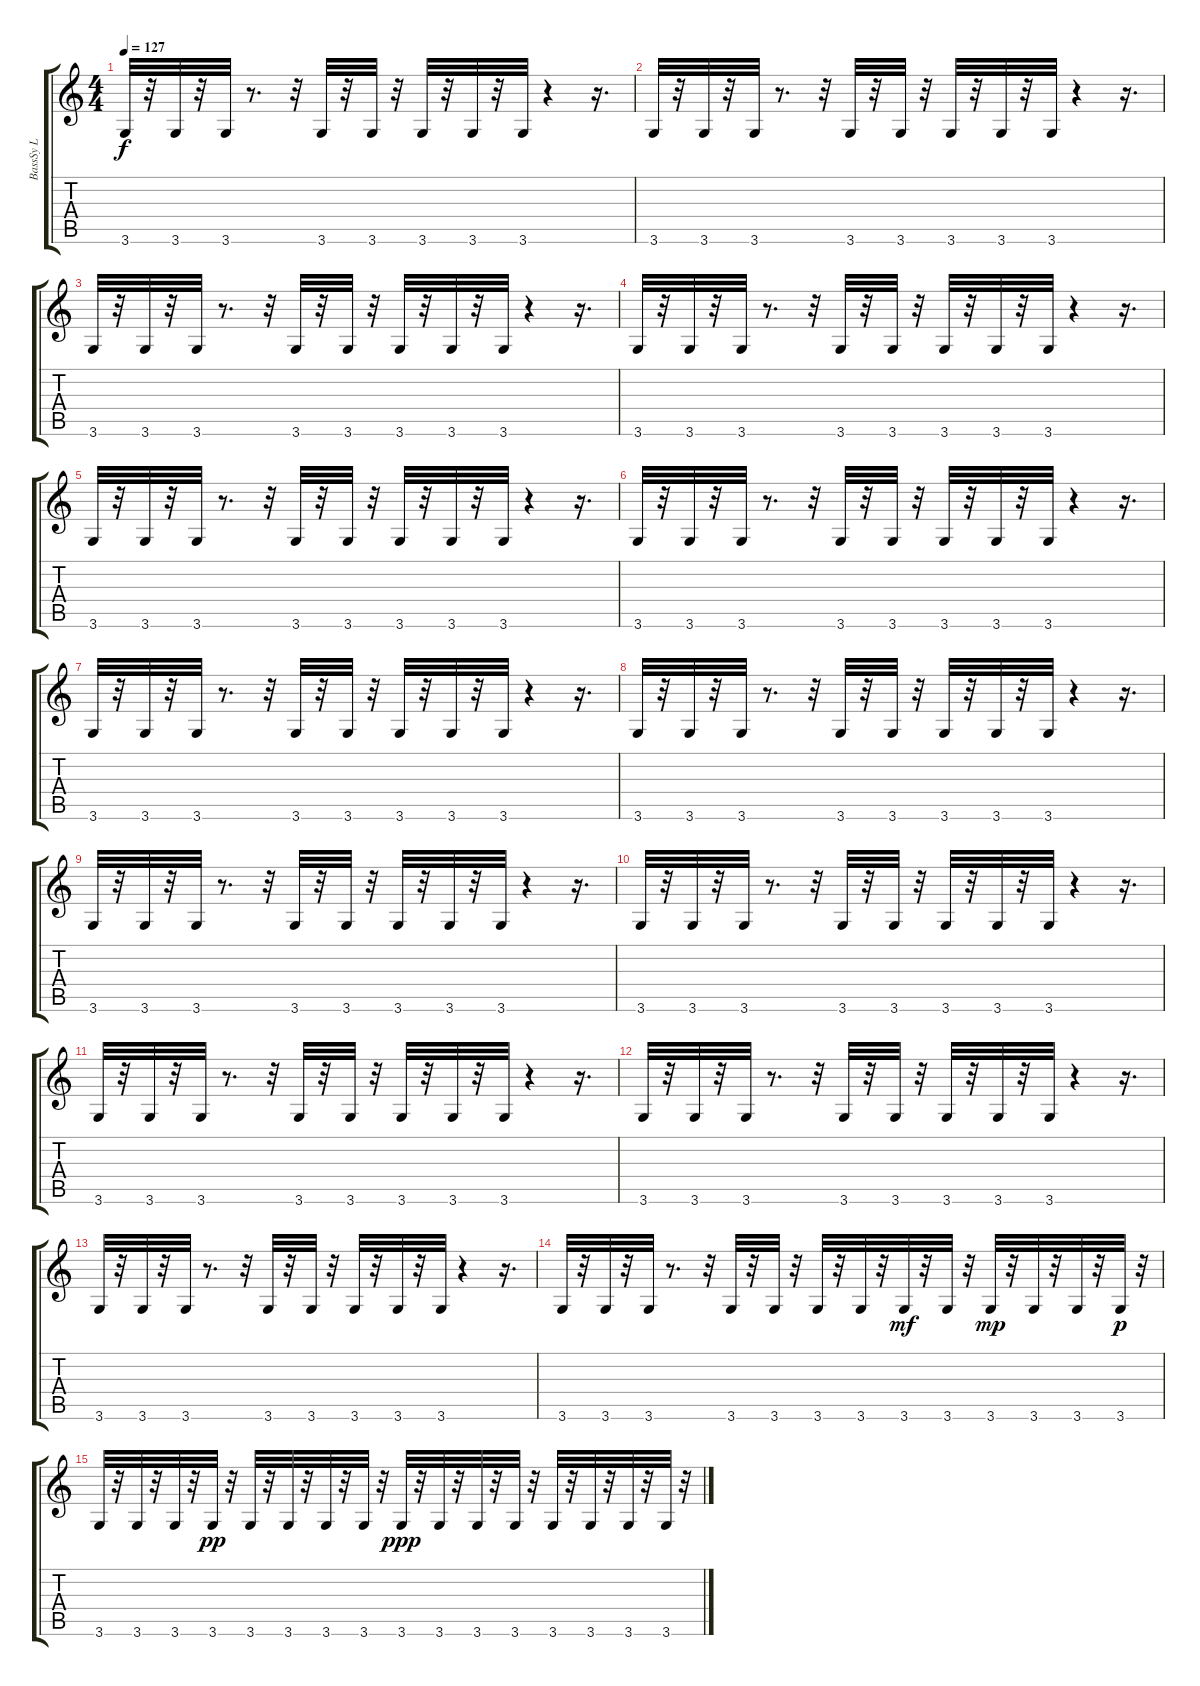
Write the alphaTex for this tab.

\track ("BassSy L" "BassSy L") {instrument synthbass1}
\staff {score tabs}
\tuning (E4 B3 G3 D3 A2 E2) {hide}
\ts (4 4)
\tempo 127
\clef g2
\ks c
3.6.32{dy f} r.32 3.6.32 r.32 3.6.32 r.8{d} r.32 3.6.32 r.32 3.6.32 r.32 3.6.32 r.32 3.6.32 r.32 3.6.32 r.4 r.16{d} |
3.6.32 r.32 3.6.32 r.32 3.6.32 r.8{d} r.32 3.6.32 r.32 3.6.32 r.32 3.6.32 r.32 3.6.32 r.32 3.6.32 r.4 r.16{d} |
3.6.32 r.32 3.6.32 r.32 3.6.32 r.8{d} r.32 3.6.32 r.32 3.6.32 r.32 3.6.32 r.32 3.6.32 r.32 3.6.32 r.4 r.16{d} |
3.6.32 r.32 3.6.32 r.32 3.6.32 r.8{d} r.32 3.6.32 r.32 3.6.32 r.32 3.6.32 r.32 3.6.32 r.32 3.6.32 r.4 r.16{d} |
3.6.32 r.32 3.6.32 r.32 3.6.32 r.8{d} r.32 3.6.32 r.32 3.6.32 r.32 3.6.32 r.32 3.6.32 r.32 3.6.32 r.4 r.16{d} |
3.6.32 r.32 3.6.32 r.32 3.6.32 r.8{d} r.32 3.6.32 r.32 3.6.32 r.32 3.6.32 r.32 3.6.32 r.32 3.6.32 r.4 r.16{d} |
3.6.32 r.32 3.6.32 r.32 3.6.32 r.8{d} r.32 3.6.32 r.32 3.6.32 r.32 3.6.32 r.32 3.6.32 r.32 3.6.32 r.4 r.16{d} |
3.6.32 r.32 3.6.32 r.32 3.6.32 r.8{d} r.32 3.6.32 r.32 3.6.32 r.32 3.6.32 r.32 3.6.32 r.32 3.6.32 r.4 r.16{d} |
3.6.32 r.32 3.6.32 r.32 3.6.32 r.8{d} r.32 3.6.32 r.32 3.6.32 r.32 3.6.32 r.32 3.6.32 r.32 3.6.32 r.4 r.16{d} |
3.6.32 r.32 3.6.32 r.32 3.6.32 r.8{d} r.32 3.6.32 r.32 3.6.32 r.32 3.6.32 r.32 3.6.32 r.32 3.6.32 r.4 r.16{d} |
3.6.32 r.32 3.6.32 r.32 3.6.32 r.8{d} r.32 3.6.32 r.32 3.6.32 r.32 3.6.32 r.32 3.6.32 r.32 3.6.32 r.4 r.16{d} |
3.6.32 r.32 3.6.32 r.32 3.6.32 r.8{d} r.32 3.6.32 r.32 3.6.32 r.32 3.6.32 r.32 3.6.32 r.32 3.6.32 r.4 r.16{d} |
3.6.32 r.32 3.6.32 r.32 3.6.32 r.8{d} r.32 3.6.32 r.32 3.6.32 r.32 3.6.32 r.32 3.6.32 r.32 3.6.32 r.4 r.16{d} |
3.6.32 r.32 3.6.32 r.32 3.6.32 r.8{d} r.32 3.6.32 r.32 3.6.32 r.32 3.6.32 r.32 3.6.32 r.32 3.6.32{dy mf} r.32 3.6.32 r.32 3.6.32{dy mp} r.32 3.6.32 r.32 3.6.32 r.32 3.6.32{dy p} r.32 |
3.6.32 r.32 3.6.32 r.32 3.6.32 r.32 3.6.32{dy pp} r.32 3.6.32 r.32 3.6.32 r.32 3.6.32 r.32 3.6.32 r.32 3.6.32{dy ppp} r.32 3.6.32 r.32 3.6.32 r.32 3.6.32 r.32 3.6.32 r.32 3.6.32 r.32 3.6.32 r.32 3.6.32 r.32
